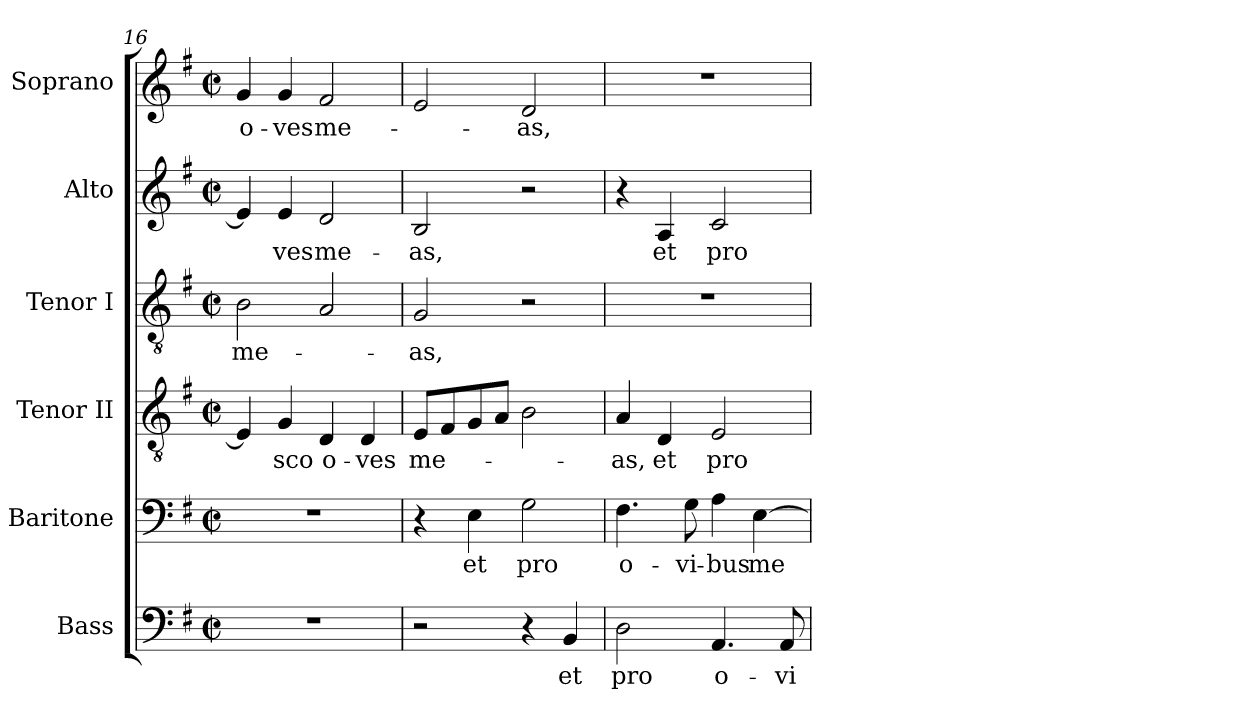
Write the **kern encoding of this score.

**kern	**text	**kern	**text	**kern	**text	**kern	**text	**kern	**text	**kern	**text
*part6	*part6	*part5	*part5	*part4	*part4	*part3	*part3	*part2	*part2	*part1	*part1
*staff6	*staff6	*staff5	*staff5	*staff4	*staff4	*staff3	*staff3	*staff2	*staff2	*staff1	*staff1
*I"Bass	*	*I"Baritone	*	*I"Tenor II	*	*I"Tenor I	*	*I"Alto	*	*I"Soprano	*
*I'B.	*	*I'B.	*	*I'T.	*	*I'T.	*	*I'A.	*	*I'S.	*
!!LO:LB:g=z
*clefF4	*	*clefF4	*	*clefGv2	*	*clefGv2	*	*clefG2	*	*clefG2	*
*	*	*	*	*ITrd7c12	*	*ITrd7c12	*	*	*	*	*
*k[f#]	*	*k[f#]	*	*k[f#]	*	*k[f#]	*	*k[f#]	*	*k[f#]	*
*G:	*	*G:	*	*G:	*	*G:	*	*G:	*	*G:	*
*M2/2	*	*M2/2	*	*M2/2	*	*M2/2	*	*M2/2	*	*M2/2	*
*met(c|)	*	*met(c|)	*	*met(c|)	*	*met(c|)	*	*met(c|)	*	*met(c|)	*
=16	=16	=16	=16	=16	=16	=16	=16	=16	=16	=16	=16
!	!	!	!	!	!	!	!LO:LY:b:color=#000000	!	!	!	!
!	!	!	!	!	!	!	!	!	!	!	!LO:LY:b:color=#000000
1r	.	1r	.	4EEi/]	.	2BBi\	me-	4ei/]	.	4gi/	o-
!	!	!	!	!	!LO:LY:b:color=#000000	!	!	!	!	!	!
!	!	!	!	!	!	!	!	!	!LO:LY:b:color=#000000	!	!
!	!	!	!	!	!	!	!	!	!	!	!LO:LY:b:color=#000000
.	.	.	.	4GGi/	-sco	.	.	4ei/	-ves	4gi/	-ves
!	!	!	!	!	!LO:LY:b:color=#000000	!	!	!	!	!	!
!	!	!	!	!	!	!	!	!	!LO:LY:b:color=#000000	!	!
!	!	!	!	!	!	!	!	!	!	!	!LO:LY:b:color=#000000
.	.	.	.	4DDi/	o-	2AAi/	.	2di/	me-	2f#i/	me-
!	!	!	!	!	!LO:LY:b:color=#000000	!	!	!	!	!	!
.	.	.	.	4DDi/	-ves	.	.	.	.	.	.
=17	=17	=17	=17	=17	=17	=17	=17	=17	=17	=17	=17
!	!	!	!	!	!LO:LY:b:color=#000000	!	!	!	!	!	!
!	!	!	!	!	!	!	!LO:LY:b:color=#000000	!	!	!	!
!	!	!	!	!	!	!	!	!	!LO:LY:b:color=#000000	!	!
2r	.	4r	.	8EEi/L	me-	2GGi/	-as,	2Bi/	-as,	2ei/	.
.	.	.	.	8FF#i/	.	.	.	.	.	.	.
!	!	!	!LO:LY:b:color=#000000	!	!	!	!	!	!	!	!
.	.	4Ei\	et	8GGi/	.	.	.	.	.	.	.
.	.	.	.	8AAi/J	.	.	.	.	.	.	.
!	!	!	!LO:LY:b:color=#000000	!	!	!	!	!	!	!	!
!	!	!	!	!	!	!	!	!	!	!	!LO:LY:b:color=#000000
4r	.	2Gi\	pro	2BBi\	.	2r	.	2r	.	2di/	-as,
!	!LO:LY:b:color=#000000	!	!	!	!	!	!	!	!	!	!
4BBi/	et	.	.	.	.	.	.	.	.	.	.
=18	=18	=18	=18	=18	=18	=18	=18	=18	=18	=18	=18
!	!LO:LY:b:color=#000000	!	!	!	!	!	!	!	!	!	!
!	!	!	!LO:LY:b:color=#000000	!	!	!	!	!	!	!	!
!	!	!	!	!	!LO:LY:b:color=#000000	!	!	!	!	!	!
2Di\	pro	4.F#i\	o-	4AAi/	-as,	1r	.	4r	.	1r	.
!	!	!	!	!	!LO:LY:b:color=#000000	!	!	!	!	!	!
!	!	!	!	!	!	!	!	!	!LO:LY:b:color=#000000	!	!
.	.	.	.	4DDi/	et	.	.	4Ai/	et	.	.
!	!	!	!LO:LY:b:color=#000000	!	!	!	!	!	!	!	!
.	.	8Gi\	-vi-	.	.	.	.	.	.	.	.
!	!LO:LY:b:color=#000000	!	!	!	!	!	!	!	!	!	!
!	!	!	!LO:LY:b:color=#000000	!	!	!	!	!	!	!	!
!	!	!	!	!	!LO:LY:b:color=#000000	!	!	!	!	!	!
!	!	!	!	!	!	!	!	!	!LO:LY:b:color=#000000	!	!
4.AAi/	o-	4Ai\	-bus	2EEi/	pro	.	.	2ci/	pro	.	.
!	!	!	!LO:LY:b:color=#000000	!	!	!	!	!	!	!	!
.	.	[>4Ei\	me-	.	.	.	.	.	.	.	.
!	!LO:LY:b:color=#000000	!	!	!	!	!	!	!	!	!	!
8AAi/	-vi-	.	.	.	.	.	.	.	.	.	.
=	=	=	=	=	=	=	=	=	=	=	=
*-	*-	*-	*-	*-	*-	*-	*-	*-	*-	*-	*-
